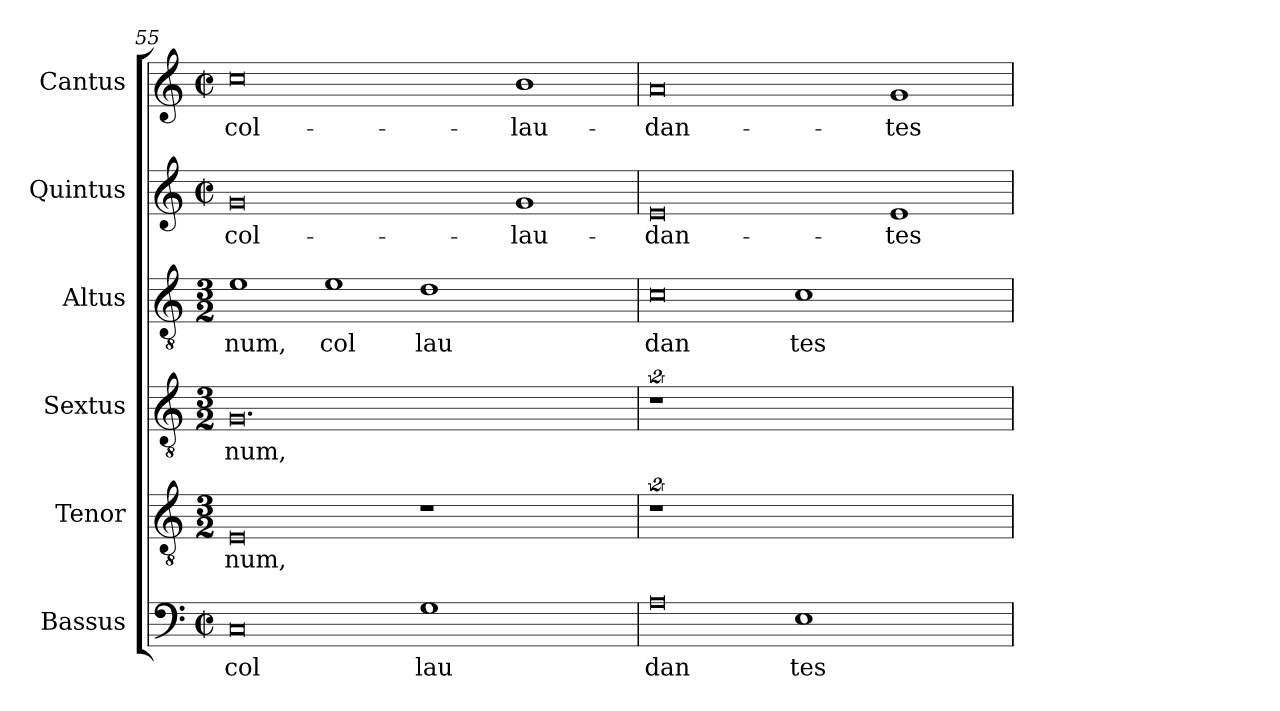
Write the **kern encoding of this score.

**kern	**text	**kern	**text	**kern	**text	**kern	**text	**kern	**text	**kern	**text
*part6	*part6	*part5	*part5	*part4	*part4	*part3	*part3	*part2	*part2	*part1	*part1
*staff6	*staff6	*staff5	*staff5	*staff4	*staff4	*staff3	*staff3	*staff2	*staff2	*staff1	*staff1
*I"Bassus	*	*I"Tenor	*	*I"Sextus	*	*I"Altus	*	*I"Quintus	*	*I"Cantus	*
*clefF4	*	*clefGv2	*	*clefGv2	*	*clefGv2	*	*clefG2	*	*clefG2	*
*M2/2	*	*M3/2	*	*M3/2	*	*M3/2	*	*M2/2	*	*M2/2	*
*met(c|)	*	*	*	*	*	*	*	*met(c|)	*	*met(c|)	*
=55	=55	=55	=55	=55	=55	=55	=55	=55	=55	=55	=55
!	!LO:LY:b:cj	!	!LO:LY:b:cj	!	!LO:LY:b:cj	!	!LO:LY:b:cj	!LO:N:vis=0	!LO:LY:b:cj	!LO:N:vis=0	!LO:LY:b:cj
0C	col	0E	-num,	0.G	num,	1e	num,	0.g	col-	0.cc	col-
!	!	!	!	!	!	!	!LO:LY:b:cj	!	!	!	!
.	.	.	.	.	.	1e	col	.	.	.	.
!	!LO:LY:b:cj	!	!	!	!	!	!LO:LY:b:cj	!	!	!	!
1G	lau	1r	.	.	.	1d	lau	.	.	.	.
!	!	!	!	!	!	!	!	!LO:N:vis=1	!LO:LY:b:cj	!LO:N:vis=1	!LO:LY:b:cj
1.ryy	.	1.ryy	.	1.ryy	.	1.ryy	.	1.g	-lau-	1.b	-lau-
=56	=56	=56	=56	=56	=56	=56	=56	=56	=56	=56	=56
!	!LO:LY:b:cj	!	!	!	!	!	!LO:LY:b:cj	!LO:N:vis=0	!LO:LY:b:cj	!LO:N:vis=0	!LO:LY:b:cj
0A	dan	2%9r	.	2%9r	.	0c	dan	0.e	-dan-	0.a	-dan-
!	!LO:LY:b:cj	!	!	!	!	!	!LO:LY:b:cj	!	!	!	!
1E	tes	.	.	.	.	1c	tes	.	.	.	.
!	!	!	!	!	!	!	!	!LO:N:vis=1	!LO:LY:b:cj	!LO:N:vis=1	!LO:LY:b:cj
1.ryy	.	.	.	.	.	1.ryy	.	1.e	-tes	1.g	-tes
=	=	=	=	=	=	=	=	=	=	=	=
*-	*-	*-	*-	*-	*-	*-	*-	*-	*-	*-	*-
